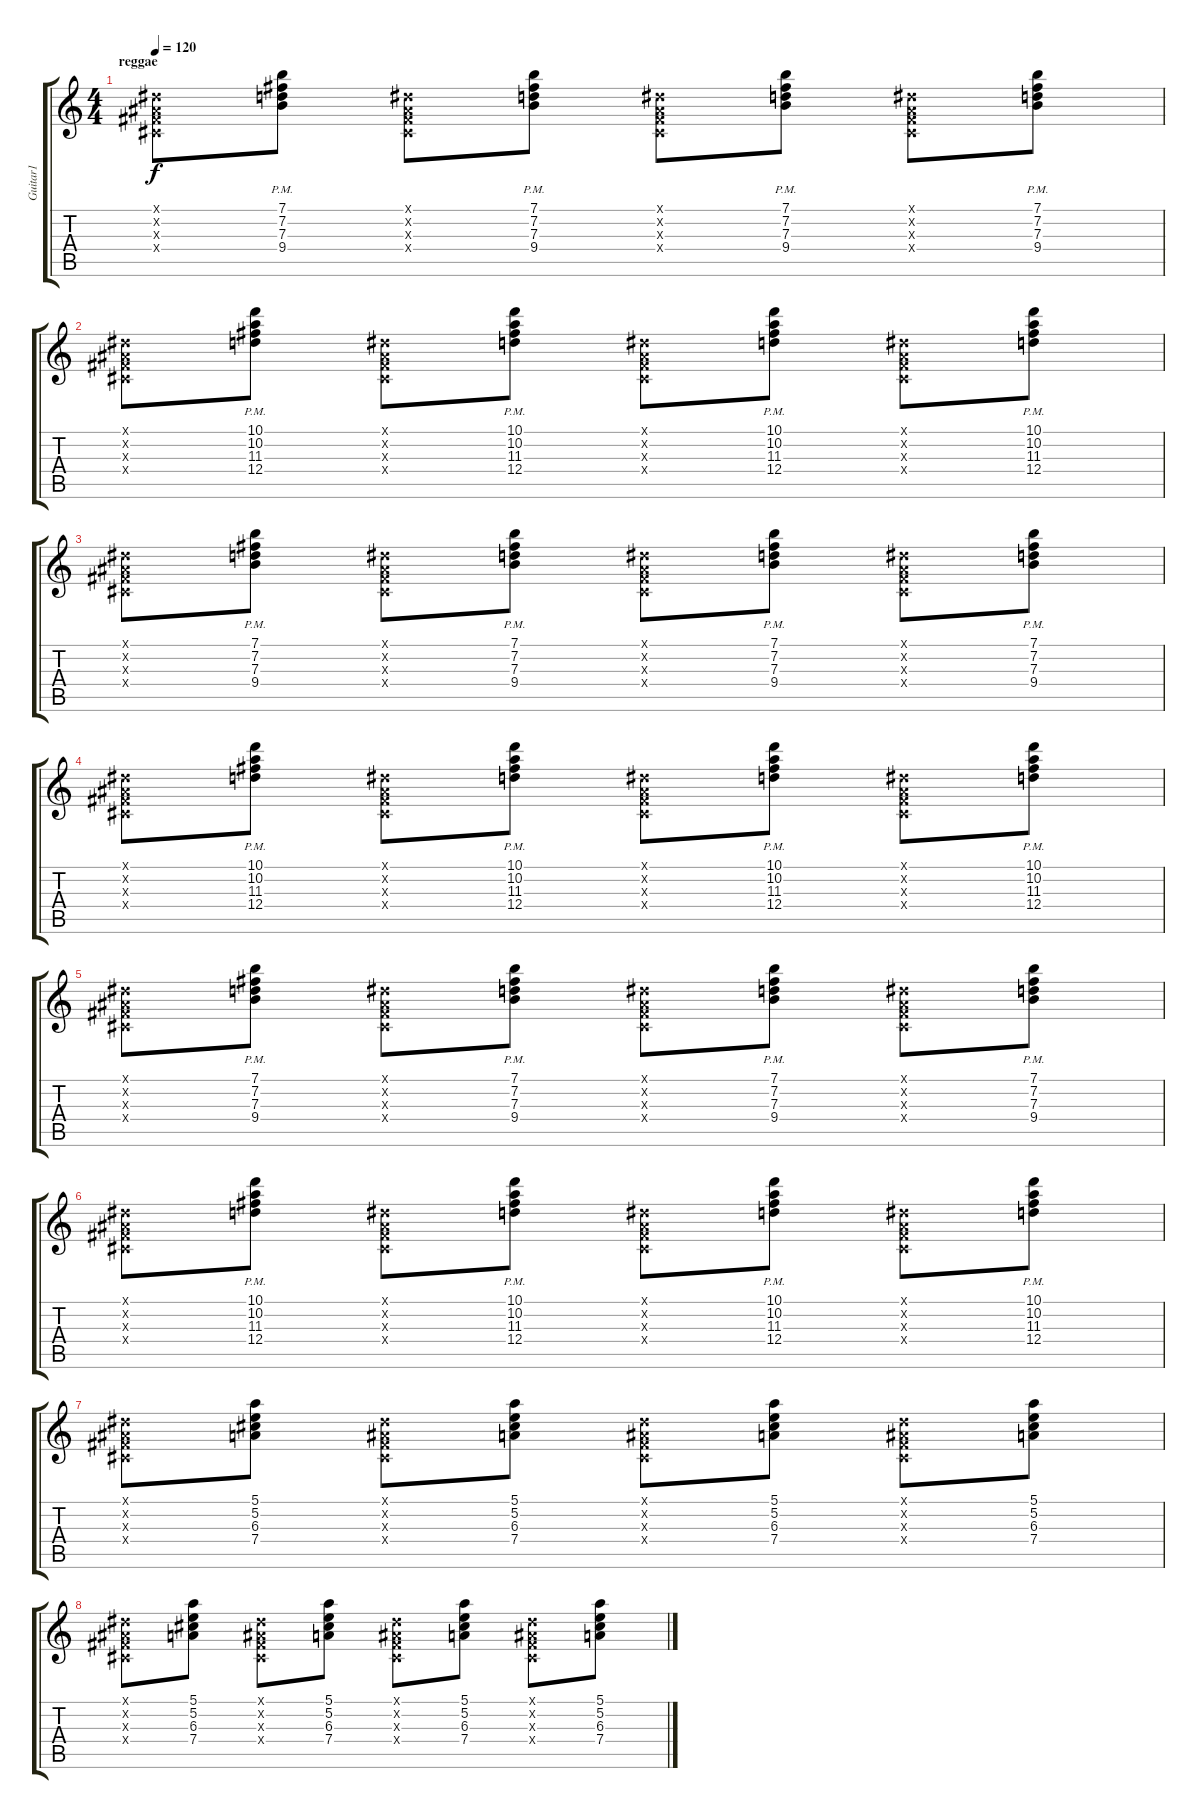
\track ("Guitar1" "Guitar1") {instrument acousticguitarnylon}
\staff {score tabs}
\tuning (E4 B3 G3 D3 A2 E2) {hide}
\ts (4 4)
\section ("" "reggae")
\tempo 120
\clef g2
\ks c
(-1.1{x} -1.2{x} -1.3{x} -1.4{x}).8{dy f instrument acousticguitarnylon} (7.1{pm} 7.2{pm} 7.3{pm} 9.4{pm}).8 (-1.1{x} -1.2{x} -1.3{x} -1.4{x}).8 (7.1{pm} 7.2{pm} 7.3 9.4{pm}).8 (-1.1{x} -1.2{x} -1.3{x} -1.4{x}).8 (7.1{pm} 7.2{pm} 7.3 9.4{pm}).8 (-1.1{x} -1.2{x} -1.3{x} -1.4{x}).8 (7.1{pm} 7.2 7.3{pm} 9.4{pm}).8 |
(-1.1{x} -1.2{x} -1.3{x} -1.4{x}).8 (10.1{pm} 10.2{pm} 11.3{pm} 12.4{pm}).8 (-1.1{x} -1.2{x} -1.3{x} -1.4{x}).8 (10.1{pm} 10.2{pm} 11.3{pm} 12.4{pm}).8 (-1.1{x} -1.2{x} -1.3{x} -1.4{x}).8 (10.1{pm} 10.2{pm} 11.3 12.4{pm}).8 (-1.1{x} -1.2{x} -1.3{x} -1.4{x}).8 (10.1{pm} 10.2{pm} 11.3{pm} 12.4{pm}).8 |
(-1.1{x} -1.2{x} -1.3{x} -1.4{x}).8 (7.1{pm} 7.2{pm} 7.3{pm} 9.4{pm}).8 (-1.1{x} -1.2{x} -1.3{x} -1.4{x}).8 (7.1{pm} 7.2{pm} 7.3 9.4{pm}).8 (-1.1{x} -1.2{x} -1.3{x} -1.4{x}).8 (7.1{pm} 7.2{pm} 7.3 9.4{pm}).8 (-1.1{x} -1.2{x} -1.3{x} -1.4{x}).8 (7.1{pm} 7.2 7.3{pm} 9.4{pm}).8 |
(-1.1{x} -1.2{x} -1.3{x} -1.4{x}).8 (10.1{pm} 10.2{pm} 11.3{pm} 12.4{pm}).8 (-1.1{x} -1.2{x} -1.3{x} -1.4{x}).8 (10.1{pm} 10.2{pm} 11.3{pm} 12.4{pm}).8 (-1.1{x} -1.2{x} -1.3{x} -1.4{x}).8 (10.1{pm} 10.2{pm} 11.3 12.4{pm}).8 (-1.1{x} -1.2{x} -1.3{x} -1.4{x}).8 (10.1{pm} 10.2{pm} 11.3{pm} 12.4{pm}).8 |
(-1.1{x} -1.2{x} -1.3{x} -1.4{x}).8 (7.1{pm} 7.2{pm} 7.3{pm} 9.4{pm}).8 (-1.1{x} -1.2{x} -1.3{x} -1.4{x}).8 (7.1{pm} 7.2{pm} 7.3 9.4{pm}).8 (-1.1{x} -1.2{x} -1.3{x} -1.4{x}).8 (7.1{pm} 7.2{pm} 7.3 9.4{pm}).8 (-1.1{x} -1.2{x} -1.3{x} -1.4{x}).8 (7.1{pm} 7.2 7.3{pm} 9.4{pm}).8 |
(-1.1{x} -1.2{x} -1.3{x} -1.4{x}).8 (10.1{pm} 10.2{pm} 11.3{pm} 12.4{pm}).8 (-1.1{x} -1.2{x} -1.3{x} -1.4{x}).8 (10.1{pm} 10.2{pm} 11.3{pm} 12.4{pm}).8 (-1.1{x} -1.2{x} -1.3{x} -1.4{x}).8 (10.1{pm} 10.2{pm} 11.3 12.4{pm}).8 (-1.1{x} -1.2{x} -1.3{x} -1.4{x}).8 (10.1{pm} 10.2{pm} 11.3{pm} 12.4{pm}).8 |
(-1.1{x} -1.2{x} -1.3{x} -1.4{x}).8 (5.1 5.2 6.3 7.4).8 (-1.1{x} -1.2{x} -1.3{x} -1.4{x}).8 (5.1 5.2 6.3 7.4).8 (-1.1{x} -1.2{x} -1.3{x} -1.4{x}).8 (5.1 5.2 6.3 7.4).8 (-1.1{x} -1.2{x} -1.3{x} -1.4{x}).8 (5.1 5.2 6.3 7.4).8 |
(-1.1{x} -1.2{x} -1.3{x} -1.4{x}).8 (5.1 5.2 6.3 7.4).8 (-1.1{x} -1.2{x} -1.3{x} -1.4{x}).8 (5.1 5.2 6.3 7.4).8 (-1.1{x} -1.2{x} -1.3{x} -1.4{x}).8 (5.1 5.2 6.3 7.4).8 (-1.1{x} -1.2{x} -1.3{x} -1.4{x}).8 (5.1 5.2 6.3 7.4).8
